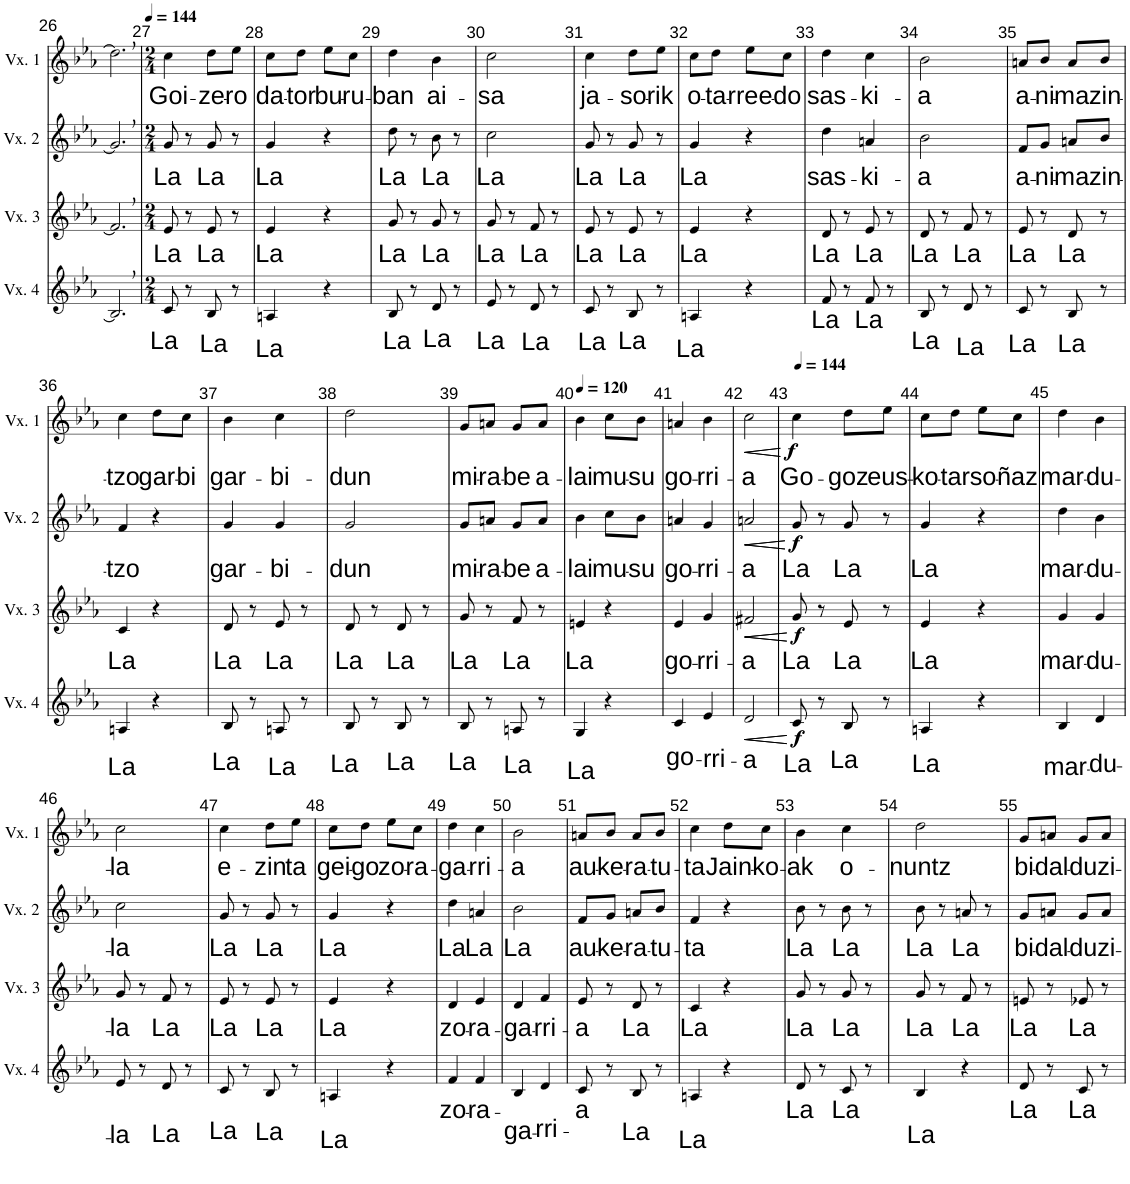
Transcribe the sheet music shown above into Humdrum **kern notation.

**kern	**text	**dynam	**kern	**text	**dynam	**kern	**text	**dynam	**kern	**text	**dynam
*part4	*part4	*part4	*part3	*part3	*part3	*part2	*part2	*part2	*part1	*part1	*part1
*staff4	*staff4	*staff4	*staff3	*staff3	*staff3	*staff2	*staff2	*staff2	*staff1	*staff1	*staff1
*I"Voix 4	*	*	*I"Voix 3	*	*	*I"Voix 2	*	*	*I"Voix 1	*	*
*I'Vx. 4	*	*	*I'Vx. 3	*	*	*I'Vx. 2	*	*	*I'Vx. 1	*	*
!!LO:PB:g=z
*clefG2	*	*	*clefG2	*	*	*clefG2	*	*	*clefG2	*	*
*k[b-e-a-]	*	*	*k[b-e-a-]	*	*	*k[b-e-a-]	*	*	*k[b-e-a-]	*	*
*M6/8	*	*	*M6/8	*	*	*M6/8	*	*	*M6/8	*	*
=26	=26	=26	=26	=26	=26	=26	=26	=26	=26	=26	=26
2.B,/]	.	.	2.f,/]	.	.	2.g,/]	.	.	2.dd,\]	.	.
=27	=27	=27	=27	=27	=27	=27	=27	=27	=27	=27	=27
*M2/4	*	*	*M2/4	*	*	*M2/4	*	*	*M2/4	*	*
*	*	*	*	*	*	*	*	*	*MM144	*	*
!	!LO:LY:b	!	!	!LO:LY:b	!	!	!LO:LY:b	!	!	!LO:LY:b	!
8c/	La	.	8e-/	La	.	8g/	La	.	4cc\	Goi-	.
8r	.	.	8r	.	.	8r	.	.	.	.	.
!	!LO:LY:b	!	!	!LO:LY:b	!	!	!LO:LY:b	!	!	!LO:LY:b	!
8B-/	La	.	8e-/	La	.	8g/	La	.	8dd\L	-ze-	.
!	!	!	!	!	!	!	!	!	!	!LO:LY:b	!
8r	.	.	8r	.	.	8r	.	.	8ee-\J	-ro	.
=28	=28	=28	=28	=28	=28	=28	=28	=28	=28	=28	=28
!	!LO:LY:b	!	!	!LO:LY:b	!	!	!LO:LY:b	!	!	!LO:LY:b	!
4An/	La	.	4e-/	La	.	4g/	La	.	8cc\L	da-	.
!	!	!	!	!	!	!	!	!	!	!LO:LY:b	!
.	.	.	.	.	.	.	.	.	8dd\J	-tor	.
!	!	!	!	!	!	!	!	!	!	!LO:LY:b	!
4r	.	.	4r	.	.	4r	.	.	8ee-\L	bu-	.
!	!	!	!	!	!	!	!	!	!	!LO:LY:b	!
.	.	.	.	.	.	.	.	.	8cc\J	-ru-	.
=29	=29	=29	=29	=29	=29	=29	=29	=29	=29	=29	=29
!	!LO:LY:b	!	!	!LO:LY:b	!	!	!LO:LY:b	!	!	!LO:LY:b	!
8B-/	La	.	8g/	La	.	8dd\	La	.	4dd\	-ban	.
8r	.	.	8r	.	.	8r	.	.	.	.	.
!	!LO:LY:b	!	!	!LO:LY:b	!	!	!LO:LY:b	!	!	!LO:LY:b	!
8d/	La	.	8g/	La	.	8b-\	La	.	4b-\	ai-	.
8r	.	.	8r	.	.	8r	.	.	.	.	.
=30	=30	=30	=30	=30	=30	=30	=30	=30	=30	=30	=30
!	!LO:LY:b	!	!	!LO:LY:b	!	!	!LO:LY:b	!	!	!LO:LY:b	!
8e-/	La	.	8g/	La	.	2cc\	La	.	2cc\	-sa	.
8r	.	.	8r	.	.	.	.	.	.	.	.
!	!LO:LY:b	!	!	!LO:LY:b	!	!	!	!	!	!	!
8d/	La	.	8f/	La	.	.	.	.	.	.	.
8r	.	.	8r	.	.	.	.	.	.	.	.
=31	=31	=31	=31	=31	=31	=31	=31	=31	=31	=31	=31
!	!LO:LY:b	!	!	!LO:LY:b	!	!	!LO:LY:b	!	!	!LO:LY:b	!
8c/	La	.	8e-/	La	.	8g/	La	.	4cc\	ja-	.
8r	.	.	8r	.	.	8r	.	.	.	.	.
!	!LO:LY:b	!	!	!LO:LY:b	!	!	!LO:LY:b	!	!	!LO:LY:b	!
8B-/	La	.	8e-/	La	.	8g/	La	.	8dd\L	-so-	.
!	!	!	!	!	!	!	!	!	!	!LO:LY:b	!
8r	.	.	8r	.	.	8r	.	.	8ee-\J	-rik	.
=32	=32	=32	=32	=32	=32	=32	=32	=32	=32	=32	=32
!	!LO:LY:b	!	!	!LO:LY:b	!	!	!LO:LY:b	!	!	!LO:LY:b	!
4An/	La	.	4e-/	La	.	4g/	La	.	8cc\L	o-	.
!	!	!	!	!	!	!	!	!	!	!LO:LY:b	!
.	.	.	.	.	.	.	.	.	8dd\J	-ta-	.
!	!	!	!	!	!	!	!	!	!	!LO:LY:b	!
4r	.	.	4r	.	.	4r	.	.	8ee-\L	-rree-	.
!	!	!	!	!	!	!	!	!	!	!LO:LY:b	!
.	.	.	.	.	.	.	.	.	8cc\J	-do	.
=33	=33	=33	=33	=33	=33	=33	=33	=33	=33	=33	=33
!	!LO:LY:b	!	!	!LO:LY:b	!	!	!LO:LY:b	!	!	!LO:LY:b	!
8f/	La	.	8d/	La	.	4dd\	sas-	.	4dd\	sas-	.
8r	.	.	8r	.	.	.	.	.	.	.	.
!	!LO:LY:b	!	!	!LO:LY:b	!	!	!LO:LY:b	!	!	!LO:LY:b	!
8f/	La	.	8e-/	La	.	4an/	-ki-	.	4cc\	-ki-	.
8r	.	.	8r	.	.	.	.	.	.	.	.
=34	=34	=34	=34	=34	=34	=34	=34	=34	=34	=34	=34
!	!LO:LY:b	!	!	!LO:LY:b	!	!	!LO:LY:b	!	!	!LO:LY:b	!
8B-/	La	.	8d/	La	.	2b-\	-a	.	2b-\	-a	.
8r	.	.	8r	.	.	.	.	.	.	.	.
!	!LO:LY:b	!	!	!LO:LY:b	!	!	!	!	!	!	!
8d/	La	.	8f/	La	.	.	.	.	.	.	.
8r	.	.	8r	.	.	.	.	.	.	.	.
=35	=35	=35	=35	=35	=35	=35	=35	=35	=35	=35	=35
!	!LO:LY:b	!	!	!LO:LY:b	!	!	!LO:LY:b	!	!	!LO:LY:b	!
8c/	La	.	8e-/	La	.	8f/L	a-	.	8an/L	a-	.
!	!	!	!	!	!	!	!LO:LY:b	!	!	!LO:LY:b	!
8r	.	.	8r	.	.	8g/J	-ni-	.	8b-/J	-ni-	.
!	!LO:LY:b	!	!	!LO:LY:b	!	!	!LO:LY:b	!	!	!LO:LY:b	!
8B-/	La	.	8d/	La	.	8an/L	-ma	.	8a/L	-ma	.
!	!	!	!	!	!	!	!LO:LY:b	!	!	!LO:LY:b	!
8r	.	.	8r	.	.	8b-/J	zin-	.	8b-/J	zin-	.
!!LO:LB:g=z
=36	=36	=36	=36	=36	=36	=36	=36	=36	=36	=36	=36
!	!LO:LY:b	!	!	!LO:LY:b	!	!	!LO:LY:b	!	!	!LO:LY:b	!
4An/	La	.	4c/	La	.	4f/	-tzo	.	4cc\	-tzo	.
!	!	!	!	!	!	!	!	!	!	!LO:LY:b	!
4r	.	.	4r	.	.	4r	.	.	8dd\L	gar-	.
!	!	!	!	!	!	!	!	!	!	!LO:LY:b	!
.	.	.	.	.	.	.	.	.	8cc\J	-bi	.
=37	=37	=37	=37	=37	=37	=37	=37	=37	=37	=37	=37
!	!LO:LY:b	!	!	!LO:LY:b	!	!	!LO:LY:b	!	!	!LO:LY:b	!
8B-/	La	.	8d/	La	.	4g/	gar-	.	4b-\	gar-	.
8r	.	.	8r	.	.	.	.	.	.	.	.
!	!LO:LY:b	!	!	!LO:LY:b	!	!	!LO:LY:b	!	!	!LO:LY:b	!
8An/	La	.	8e-/	La	.	4g/	-bi-	.	4cc\	-bi-	.
8r	.	.	8r	.	.	.	.	.	.	.	.
=38	=38	=38	=38	=38	=38	=38	=38	=38	=38	=38	=38
!	!LO:LY:b	!	!	!LO:LY:b	!	!	!LO:LY:b	!	!	!LO:LY:b	!
8B-/	La	.	8d/	La	.	2g/	-dun	.	2dd\	-dun	.
8r	.	.	8r	.	.	.	.	.	.	.	.
!	!LO:LY:b	!	!	!LO:LY:b	!	!	!	!	!	!	!
8B-/	La	.	8d/	La	.	.	.	.	.	.	.
8r	.	.	8r	.	.	.	.	.	.	.	.
=39	=39	=39	=39	=39	=39	=39	=39	=39	=39	=39	=39
!	!LO:LY:b	!	!	!LO:LY:b	!	!	!LO:LY:b	!	!	!LO:LY:b	!
8B-/	La	.	8g/	La	.	8g/L	mi-	.	8g/L	mi-	.
!	!	!	!	!	!	!	!LO:LY:b	!	!	!LO:LY:b	!
8r	.	.	8r	.	.	8an/J	-ra-	.	8an/J	-ra-	.
!	!LO:LY:b	!	!	!LO:LY:b	!	!	!LO:LY:b	!	!	!LO:LY:b	!
8An/	La	.	8f/	La	.	8g/L	-be	.	8g/L	-be	.
!	!	!	!	!	!	!	!LO:LY:b	!	!	!LO:LY:b	!
8r	.	.	8r	.	.	8a/J	a-	.	8a/J	a-	.
=40	=40	=40	=40	=40	=40	=40	=40	=40	=40	=40	=40
*	*	*	*	*	*	*	*	*	*MM120	*	*
!	!LO:LY:b	!	!	!LO:LY:b	!	!	!LO:LY:b	!	!	!LO:LY:b	!
4G/	La	.	4en/	La	.	4b-\	-lai	.	4b-\	-lai	.
!	!	!	!	!	!	!	!LO:LY:b	!	!	!LO:LY:b	!
4r	.	.	4r	.	.	8cc\L	mu-	.	8cc\L	mu-	.
!	!	!	!	!	!	!	!LO:LY:b	!	!	!LO:LY:b	!
.	.	.	.	.	.	8b-\J	-su	.	8b-\J	-su	.
=41	=41	=41	=41	=41	=41	=41	=41	=41	=41	=41	=41
!	!LO:LY:b	!	!	!LO:LY:b	!	!	!LO:LY:b	!	!	!LO:LY:b	!
4c/	go-	.	4e-/	go-	.	4an/	go-	.	4an/	go-	.
!	!LO:LY:b	!	!	!LO:LY:b	!	!	!LO:LY:b	!	!	!LO:LY:b	!
4e-/	-rri-	.	4g/	-rri-	.	4g/	-rri-	.	4b-\	-rri-	.
=42	=42	=42	=42	=42	=42	=42	=42	=42	=42	=42	=42
!	!LO:LY:b	!LO:HP:b	!	!	!	!	!	!	!	!	!
!	!	!LO:HP:n=1:b	!	!LO:LY:b	!LO:HP:b	!	!	!	!	!	!
!	!	!	!	!	!LO:HP:n=1:b	!	!LO:LY:b	!LO:HP:b	!	!	!
!	!	!	!	!	!	!	!	!LO:HP:n=1:b	!	!LO:LY:b	!LO:HP:b
!	!	!	!	!	!	!	!	!	!	!	!LO:HP:n=1:b
2d/	-a	< <	2f#X/	-a	< <	2an/	-a	< <	2cc\	-a	< <
.	.	[	.	.	[	.	.	[	.	.	[
=43	=43	=43	=43	=43	=43	=43	=43	=43	=43	=43	=43
*	*	*	*	*	*	*	*	*	*MM144	*	*
!	!LO:LY:b	!LO:DY:b	!	!LO:LY:b	!	!	!LO:LY:b	!	!	!LO:LY:b	!
!	!	!LO:DY:n=1:b	!	!	!LO:DY:b	!	!	!	!	!	!
!	!	!	!	!	!LO:DY:n=1:b	!	!	!LO:DY:b	!	!	!
!	!	!	!	!	!	!	!	!LO:DY:n=1:b	!	!	!LO:DY:b
!	!	!	!	!	!	!	!	!	!	!	!LO:DY:n=1:b
8c/	La	f f	8g/	La	f f	8g/	La	f f	4cc\	Go-	f f
8r	.	[	8r	.	[	8r	.	[	.	.	.
!	!LO:LY:b	!	!	!LO:LY:b	!	!	!LO:LY:b	!	!	!LO:LY:b	!
8B-/	La	.	8e-/	La	.	8g/	La	.	8dd\L	-goz	[
!	!	!	!	!	!	!	!	!	!	!LO:LY:b	!
8r	.	.	8r	.	.	8r	.	.	8ee-\J	eus-	.
=44	=44	=44	=44	=44	=44	=44	=44	=44	=44	=44	=44
!	!LO:LY:b	!	!	!LO:LY:b	!	!	!LO:LY:b	!	!	!LO:LY:b	!
4An/	La	.	4e-/	La	.	4g/	La	.	8cc\L	-ko-	.
!	!	!	!	!	!	!	!	!	!	!LO:LY:b	!
.	.	.	.	.	.	.	.	.	8dd\J	-tar	.
!	!	!	!	!	!	!	!	!	!	!LO:LY:b	!
4r	.	.	4r	.	.	4r	.	.	8ee-\L	so-	.
!	!	!	!	!	!	!	!	!	!	!LO:LY:b	!
.	.	.	.	.	.	.	.	.	8cc\J	-ñaz	.
=45	=45	=45	=45	=45	=45	=45	=45	=45	=45	=45	=45
!	!LO:LY:b	!	!	!LO:LY:b	!	!	!LO:LY:b	!	!	!LO:LY:b	!
4B-/	mar-	.	4g/	mar-	.	4dd\	mar-	.	4dd\	mar-	.
!	!LO:LY:b	!	!	!LO:LY:b	!	!	!LO:LY:b	!	!	!LO:LY:b	!
4d/	-du-	.	4g/	-du-	.	4b-\	-du-	.	4b-\	-du-	.
!!LO:LB:g=z
=46	=46	=46	=46	=46	=46	=46	=46	=46	=46	=46	=46
!	!LO:LY:b	!	!	!LO:LY:b	!	!	!LO:LY:b	!	!	!LO:LY:b	!
8e-/	-la	.	8g/	-la	.	2cc\	-la	.	2cc\	-la	.
8r	.	.	8r	.	.	.	.	.	.	.	.
!	!LO:LY:b	!	!	!LO:LY:b	!	!	!	!	!	!	!
8d/	La	.	8f/	La	.	.	.	.	.	.	.
8r	.	.	8r	.	.	.	.	.	.	.	.
=47	=47	=47	=47	=47	=47	=47	=47	=47	=47	=47	=47
!	!LO:LY:b	!	!	!LO:LY:b	!	!	!LO:LY:b	!	!	!LO:LY:b	!
8c/	La	.	8e-/	La	.	8g/	La	.	4cc\	e-	.
8r	.	.	8r	.	.	8r	.	.	.	.	.
!	!LO:LY:b	!	!	!LO:LY:b	!	!	!LO:LY:b	!	!	!LO:LY:b	!
8B-/	La	.	8e-/	La	.	8g/	La	.	8dd\L	-zin	.
!	!	!	!	!	!	!	!	!	!	!LO:LY:b	!
8r	.	.	8r	.	.	8r	.	.	8ee-\J	ta	.
=48	=48	=48	=48	=48	=48	=48	=48	=48	=48	=48	=48
!	!LO:LY:b	!	!	!LO:LY:b	!	!	!LO:LY:b	!	!	!LO:LY:b	!
4An/	La	.	4e-/	La	.	4g/	La	.	8cc\L	gei-	.
!	!	!	!	!	!	!	!	!	!	!LO:LY:b	!
.	.	.	.	.	.	.	.	.	8dd\J	-go	.
!	!	!	!	!	!	!	!	!	!	!LO:LY:b	!
4r	.	.	4r	.	.	4r	.	.	8ee-\L	zo-	.
!	!	!	!	!	!	!	!	!	!	!LO:LY:b	!
.	.	.	.	.	.	.	.	.	8cc\J	-ra-	.
=49	=49	=49	=49	=49	=49	=49	=49	=49	=49	=49	=49
!	!LO:LY:b	!	!	!LO:LY:b	!	!	!LO:LY:b	!	!	!LO:LY:b	!
4f/	zo-	.	4d/	zo-	.	4dd\	La	.	4dd\	-ga-	.
!	!LO:LY:b	!	!	!LO:LY:b	!	!	!LO:LY:b	!	!	!LO:LY:b	!
4f/	-ra-	.	4e-/	-ra-	.	4an/	La	.	4cc\	-rri-	.
=50	=50	=50	=50	=50	=50	=50	=50	=50	=50	=50	=50
!	!LO:LY:b	!	!	!LO:LY:b	!	!	!LO:LY:b	!	!	!LO:LY:b	!
4B-/	-ga-	.	4d/	-ga-	.	2b-\	La	.	2b-\	-a	.
!	!LO:LY:b	!	!	!LO:LY:b	!	!	!	!	!	!	!
4d/	-rri-	.	4f/	-rri-	.	.	.	.	.	.	.
=51	=51	=51	=51	=51	=51	=51	=51	=51	=51	=51	=51
!	!LO:LY:b	!	!	!LO:LY:b	!	!	!LO:LY:b	!	!	!LO:LY:b	!
8c/	-a	.	8e-/	-a	.	8f/L	au-	.	8an/L	au-	.
!	!	!	!	!	!	!	!LO:LY:b	!	!	!LO:LY:b	!
8r	.	.	8r	.	.	8g/J	-ke-	.	8b-/J	-ke-	.
!	!LO:LY:b	!	!	!LO:LY:b	!	!	!LO:LY:b	!	!	!LO:LY:b	!
8B-/	La	.	8d/	La	.	8an/L	-ra-	.	8a/L	-ra-	.
!	!	!	!	!	!	!	!LO:LY:b	!	!	!LO:LY:b	!
8r	.	.	8r	.	.	8b-/J	-tu-	.	8b-/J	-tu-	.
=52	=52	=52	=52	=52	=52	=52	=52	=52	=52	=52	=52
!	!LO:LY:b	!	!	!LO:LY:b	!	!	!LO:LY:b	!	!	!LO:LY:b	!
4An/	La	.	4c/	La	.	4f/	-ta	.	4cc\	-ta	.
!	!	!	!	!	!	!	!	!	!	!LO:LY:b	!
4r	.	.	4r	.	.	4r	.	.	8dd\L	Jain-	.
!	!	!	!	!	!	!	!	!	!	!LO:LY:b	!
.	.	.	.	.	.	.	.	.	8cc\J	-ko-	.
=53	=53	=53	=53	=53	=53	=53	=53	=53	=53	=53	=53
!	!LO:LY:b	!	!	!LO:LY:b	!	!	!LO:LY:b	!	!	!LO:LY:b	!
8d/	La	.	8g/	La	.	8b-\	La	.	4b-\	-ak	.
8r	.	.	8r	.	.	8r	.	.	.	.	.
!	!LO:LY:b	!	!	!LO:LY:b	!	!	!LO:LY:b	!	!	!LO:LY:b	!
8c/	La	.	8g/	La	.	8b-\	La	.	4cc\	o-	.
8r	.	.	8r	.	.	8r	.	.	.	.	.
=54	=54	=54	=54	=54	=54	=54	=54	=54	=54	=54	=54
!	!LO:LY:b	!	!	!LO:LY:b	!	!	!LO:LY:b	!	!	!LO:LY:b	!
4B-/	La	.	8g/	La	.	8b-\	La	.	2dd\	-nuntz	.
.	.	.	8r	.	.	8r	.	.	.	.	.
!	!	!	!	!LO:LY:b	!	!	!LO:LY:b	!	!	!	!
4r	.	.	8f/	La	.	8an/	La	.	.	.	.
.	.	.	8r	.	.	8r	.	.	.	.	.
=55	=55	=55	=55	=55	=55	=55	=55	=55	=55	=55	=55
!	!LO:LY:b	!	!	!LO:LY:b	!	!	!LO:LY:b	!	!	!LO:LY:b	!
8d/	La	.	8en/	La	.	8g/L	bi-	.	8g/L	bi-	.
!	!	!	!	!	!	!	!LO:LY:b	!	!	!LO:LY:b	!
8r	.	.	8r	.	.	8an/J	-dal-	.	8an/J	-dal-	.
!	!LO:LY:b	!	!	!LO:LY:b	!	!	!LO:LY:b	!	!	!LO:LY:b	!
8c/	La	.	8e-X/	La	.	8g/L	-du	.	8g/L	-du	.
!	!	!	!	!	!	!	!LO:LY:b	!	!	!LO:LY:b	!
8r	.	.	8r	.	.	8a/J	zi-	.	8a/J	zi-	.
=	=	=	=	=	=	=	=	=	=	=	=
*-	*-	*-	*-	*-	*-	*-	*-	*-	*-	*-	*-
